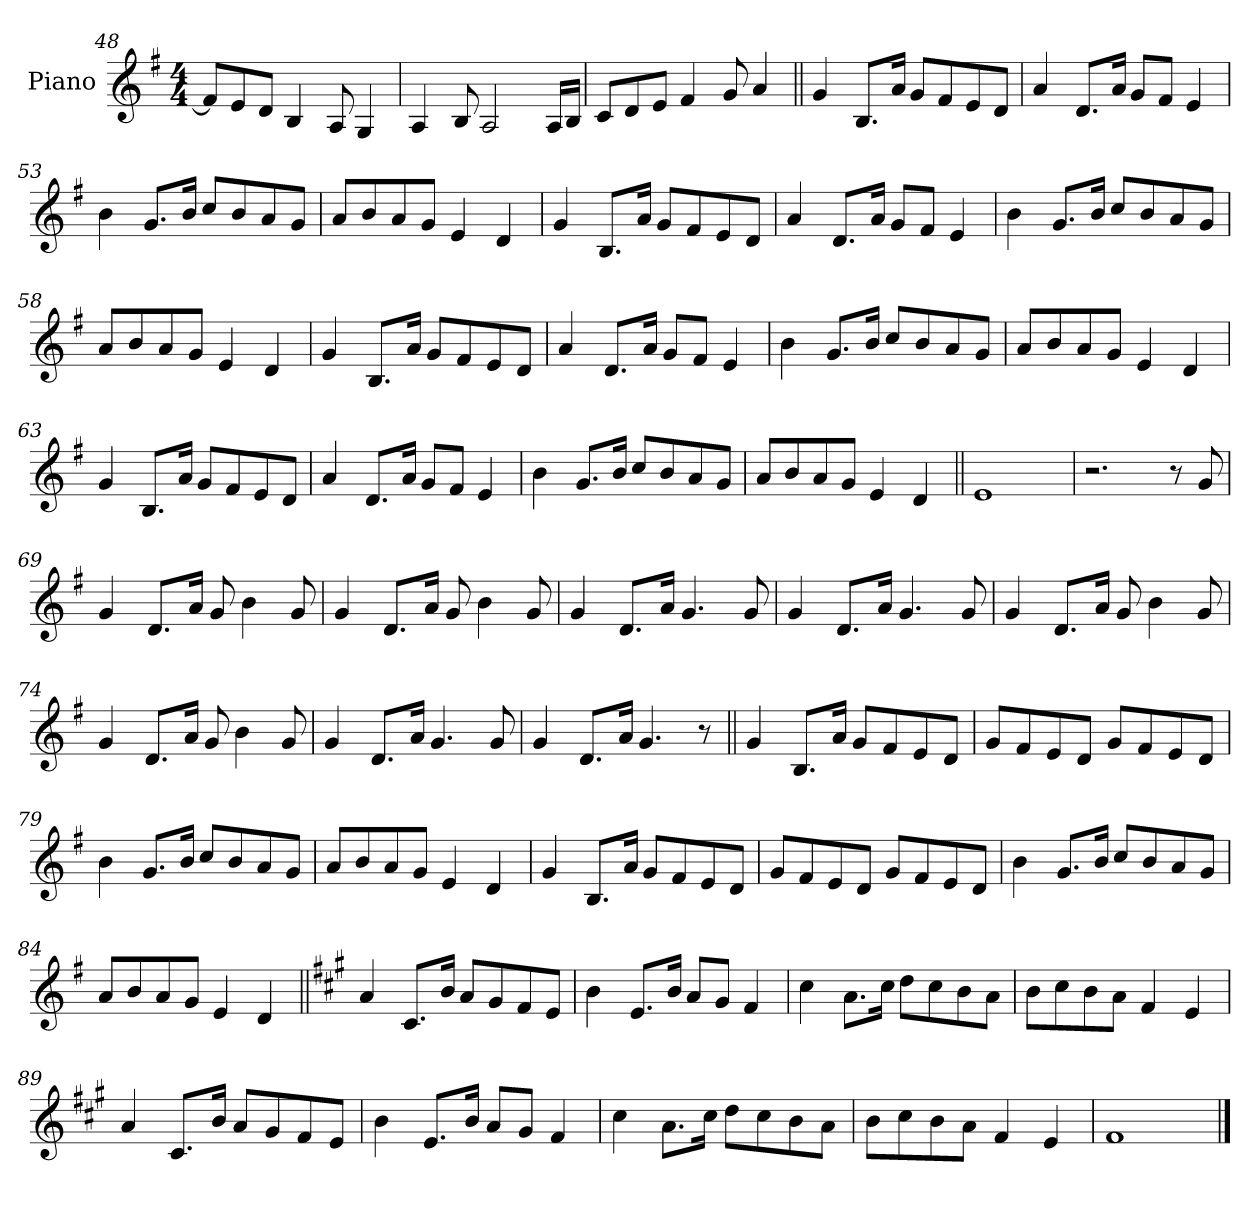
**kern
*part1
*staff1
*I"Piano
*I'Pno.
*clefG2
*k[f#]
*M4/4
=48
8f#L]
8e
8dJ
4B
8A
4G
=49
4A
8B
2A
16ALL
16BJJ
=50
8cL
8d
8eJ
4f#
8g
4a
=51||
4g
8.BL
16aJk
8gL
8f#
8e
8dJ
=52
4a
8.dL
16aJk
8gL
8f#J
4e
=53
4b
8.gL
16bJk
8ccL
8b
8a
8gJ
=54
8aL
8b
8a
8gJ
4e
4d
=55
4g
8.BL
16aJk
8gL
8f#
8e
8dJ
=56
4a
8.dL
16aJk
8gL
8f#J
4e
=57
4b
8.gL
16bJk
8ccL
8b
8a
8gJ
=58
8aL
8b
8a
8gJ
4e
4d
=59
4g
8.BL
16aJk
8gL
8f#
8e
8dJ
=60
4a
8.dL
16aJk
8gL
8f#J
4e
=61
4b
8.gL
16bJk
8ccL
8b
8a
8gJ
=62
8aL
8b
8a
8gJ
4e
4d
=63
4g
8.BL
16aJk
8gL
8f#
8e
8dJ
=64
4a
8.dL
16aJk
8gL
8f#J
4e
=65
4b
8.gL
16bJk
8ccL
8b
8a
8gJ
=66
8aL
8b
8a
8gJ
4e
4d
=67||
1e
=68
2.r
8r
8g
=69
4g
8.dL
16aJk
8g
4b
8g!
=70
4g!
8.d!L
16a!Jk
8g!
4b!
8g
=71
4g
8.dL
16aJk
4.g
8g!
=72
4g!
8.d!L
16a!Jk
4.g!
8g
=73
4g
8.dL
16aJk
8g
4b
8g!
=74
4g!
8.d!L
16a!Jk
8g!
4b!
8g
=75
4g
8.dL
16aJk
4.g
8g!
=76
4g!
8.d!L
16a!Jk
4.g!
8r
=77||
4g
8.BL
16aJk
8gL
8f#
8e
8dJ
=78
8g!L
8f#!
8e!
8d!J
8g!L
8f#!
8e!
8d!J
=79
4b
8.gL
16bJk
8ccL
8b
8a
8gJ
=80
8aL
8b
8a
8gJ
4e
4d
=81
4g
8.BL
16aJk
8gL
8f#
8e
8dJ
=82
8g!L
8f#!
8e!
8d!J
8g!L
8f#!
8e!
8d!J
=83
4b
8.gL
16bJk
8ccL
8b
8a
8gJ
=84
8aL
8b
8a
8gJ
4e
4d
=85||
*k[f#c#g#]
4a
8.c#L
16bJk
8aL
8g#
8f#
8eJ
=86
4b
8.eL
16bJk
8aL
8g#J
4f#
=87
4cc#
8.aL
16cc#Jk
8ddL
8cc#
8b
8aJ
=88
8bL
8cc#
8b
8aJ
4f#
4e
=89
4a
8.c#L
16bJk
8aL
8g#
8f#
8eJ
=90
4b
8.eL
16bJk
8aL
8g#J
4f#
=91
4cc#
8.aL
16cc#Jk
8ddL
8cc#
8b
8aJ
=92
8bL
8cc#
8b
8aJ
4f#
4e
=93
1f#
==
*-
